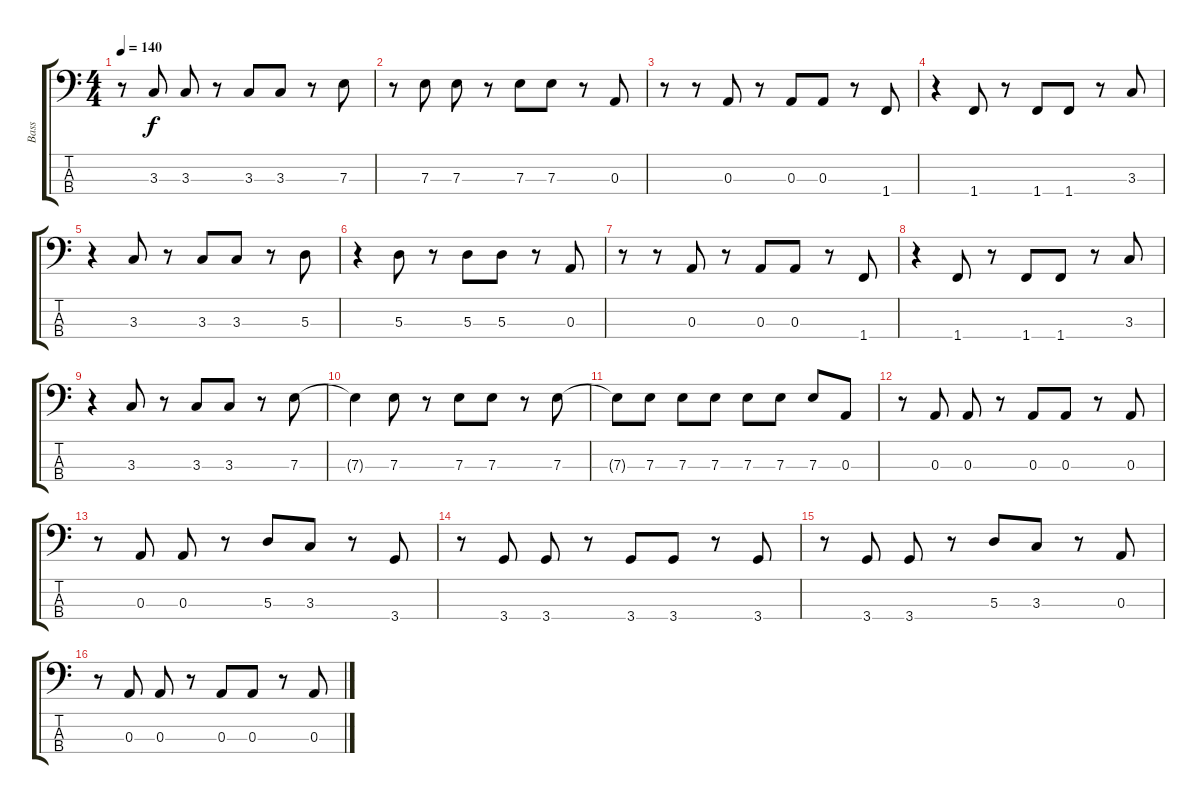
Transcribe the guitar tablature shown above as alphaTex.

\track ("Bass" "Bass") {instrument electricbasspick}
\staff {score tabs}
\tuning (G2 D2 A1 E1) {hide}
\ts (4 4)
\tempo 140
\clef f4
\ks c
r.8{dy f} 3.3.8 3.3.8 r.8 3.3.8 3.3.8 r.8 7.3.8 |
r.8 7.3.8 7.3.8 r.8 7.3.8 7.3.8 r.8 0.3.8 |
r.8 r.8 0.3.8 r.8 0.3.8 0.3.8 r.8 1.4.8 |
r.4 1.4.8 r.8 1.4.8 1.4.8 r.8 3.3.8 |
r.4 3.3.8 r.8 3.3.8 3.3.8 r.8 5.3.8 |
r.4 5.3.8 r.8 5.3.8 5.3.8 r.8 0.3.8 |
r.8 r.8 0.3.8 r.8 0.3.8 0.3.8 r.8 1.4.8 |
r.4 1.4.8 r.8 1.4.8 1.4.8 r.8 3.3.8 |
r.4 3.3.8 r.8 3.3.8 3.3.8 r.8 7.3.8 |
7.3{t}.4 7.3.8 r.8 7.3.8 7.3.8 r.8 7.3.8 |
7.3{t}.8 7.3.8 7.3.8 7.3.8 7.3.8 7.3.8 7.3.8 0.3.8 |
r.8 0.3.8 0.3.8 r.8 0.3.8 0.3.8 r.8 0.3.8 |
r.8 0.3.8 0.3.8 r.8 5.3.8 3.3.8 r.8 3.4.8 |
r.8 3.4.8 3.4.8 r.8 3.4.8 3.4.8 r.8 3.4.8 |
r.8 3.4.8 3.4.8 r.8 5.3.8 3.3.8 r.8 0.3.8 |
r.8 0.3.8 0.3.8 r.8 0.3.8 0.3.8 r.8 0.3.8
